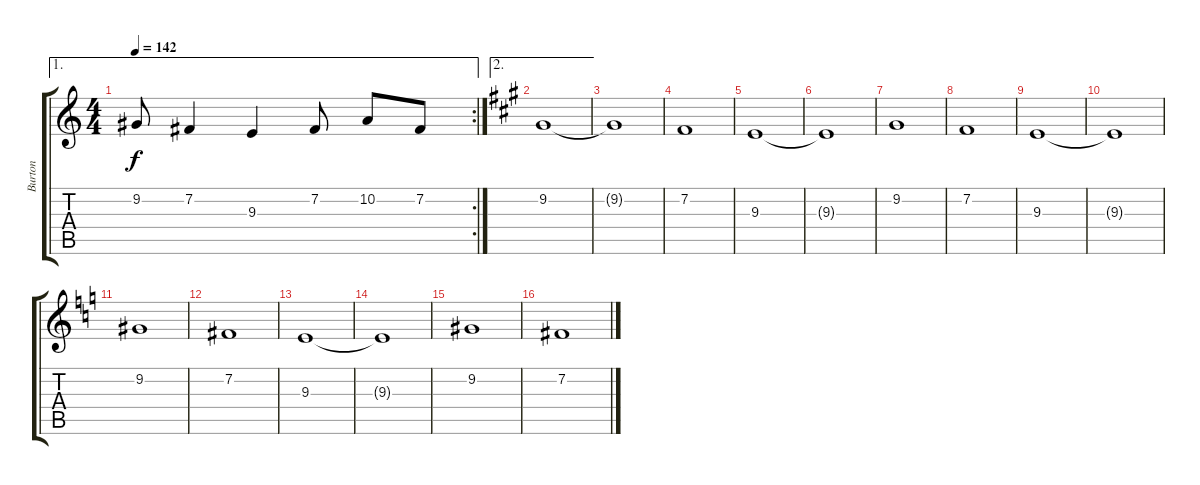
\track ("Burton" "Burton") {instrument synthstrings1}
\staff {score tabs}
\tuning (E4 B3 G3 D3 A2 E2) {hide}
\ae 1
\rc 2
\ts (4 4)
\tempo 142
\clef g2
\ks c
9.2{t}.8{dy f} 7.2.4 9.3.4 7.2.8 10.2.8 7.2.8 |
\ae 2
\ks a
9.2.1 |
9.2{t}.1 |
7.2.1 |
9.3.1 |
9.3{t}.1 |
9.2.1 |
7.2.1 |
9.3.1 |
9.3{t}.1 |
\ks c
9.2.1 |
7.2.1 |
9.3.1 |
9.3{t}.1 |
9.2.1 |
7.2.1
